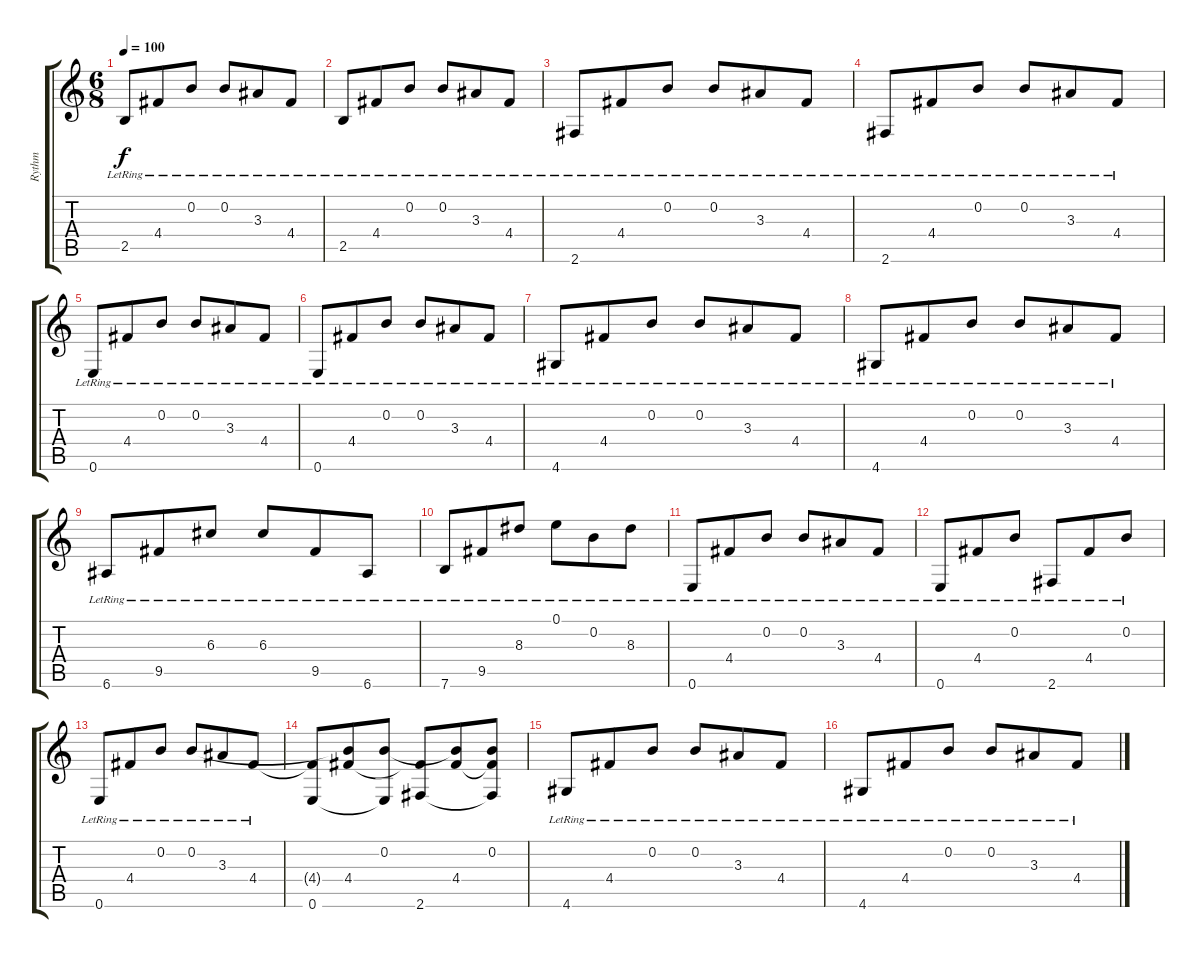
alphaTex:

\track ("Rythm" "Rythm") {instrument overdrivenguitar}
\staff {score tabs}
\tuning (E4 B3 G3 D3 A2 E2) {hide}
\ts (6 8)
\tempo 100
\clef g2
\ks c
2.5{lr}.8{dy f} 4.4{lr}.8 0.2{lr}.8 0.2{lr}.8 3.3{lr}.8 4.4{lr}.8 |
2.5{lr}.8 4.4{lr}.8 0.2{lr}.8 0.2{lr}.8 3.3{lr}.8 4.4{lr}.8 |
2.6{lr}.8 4.4{lr}.8 0.2{lr}.8 0.2{lr}.8 3.3{lr}.8 4.4{lr}.8 |
2.6{lr}.8 4.4{lr}.8 0.2{lr}.8 0.2{lr}.8 3.3{lr}.8 4.4{lr}.8 |
0.6{lr}.8 4.4{lr}.8 0.2{lr}.8 0.2{lr}.8 3.3{lr}.8 4.4{lr}.8 |
0.6{lr}.8 4.4{lr}.8 0.2{lr}.8 0.2{lr}.8 3.3{lr}.8 4.4{lr}.8 |
4.6{lr}.8 4.4{lr}.8 0.2{lr}.8 0.2{lr}.8 3.3{lr}.8 4.4{lr}.8 |
4.6{lr}.8 4.4{lr}.8 0.2{lr}.8 0.2{lr}.8 3.3{lr}.8 4.4{lr}.8 |
6.6{lr}.8 9.5{lr}.8 6.3{lr}.8 6.3{lr}.8 9.5{lr}.8 6.6{lr}.8 |
7.6{lr}.8 9.5{lr}.8 8.3{lr}.8 0.1{lr}.8 0.2{lr}.8 8.3{lr}.8 |
0.6{lr}.8 4.4{lr}.8 0.2{lr}.8 0.2{lr}.8 3.3{lr}.8 4.4{lr}.8 |
0.6{lr}.8 4.4{lr}.8 0.2{lr}.8 2.6{lr}.8 4.4{lr}.8 0.2{lr}.8 |
0.6{lr}.8 4.4{lr}.8 0.2{lr}.8 0.2{lr}.8 3.3{lr}.8 4.4{lr}.8 |
(4.4{t} 0.6).8 (0.2{t} 4.4).8 (0.2 0.6{t}).8 (4.4{t} 2.6).8 (0.2{t} 4.4).8 (0.2 4.4{t} 2.6{t}).8 |
4.6{lr}.8{volume 12} 4.4{lr}.8 0.2{lr}.8 0.2{lr}.8 3.3{lr}.8 4.4{lr}.8 |
4.6{lr}.8 4.4{lr}.8 0.2{lr}.8 0.2{lr}.8 3.3{lr}.8 4.4{lr}.8
